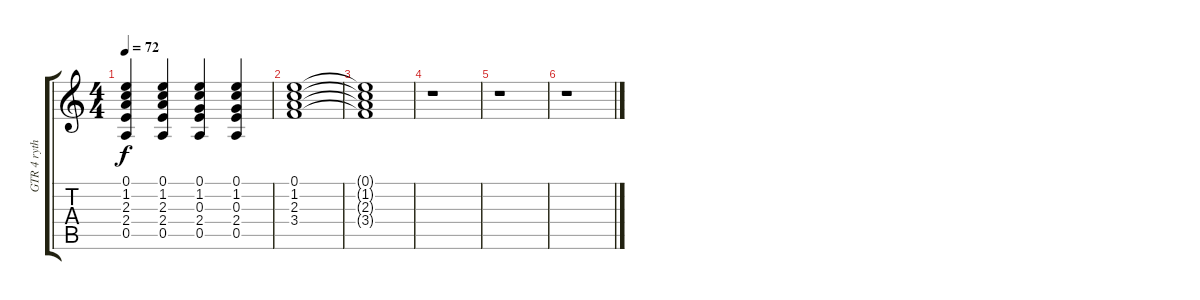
\track ("GTR 4 rythm acoust." "GTR 4 ryth") {instrument acousticguitarsteel}
\staff {score tabs}
\tuning (E4 B3 G3 D3 A2 E2) {hide}
\ts (4 4)
\tempo 72
\clef g2
\ks c
(0.1 1.2 2.3 2.4 0.5).4{dy f} (0.1 1.2 2.3 2.4 0.5).4 (0.1 1.2 0.3 2.4 0.5).4 (0.1 1.2 0.3 2.4 0.5).4 |
(0.1 1.2 2.3 3.4).1 |
(0.1{t} 1.2{t} 2.3{t} 3.4{t}).1 |
r.1 |
r.1 |
r.1
